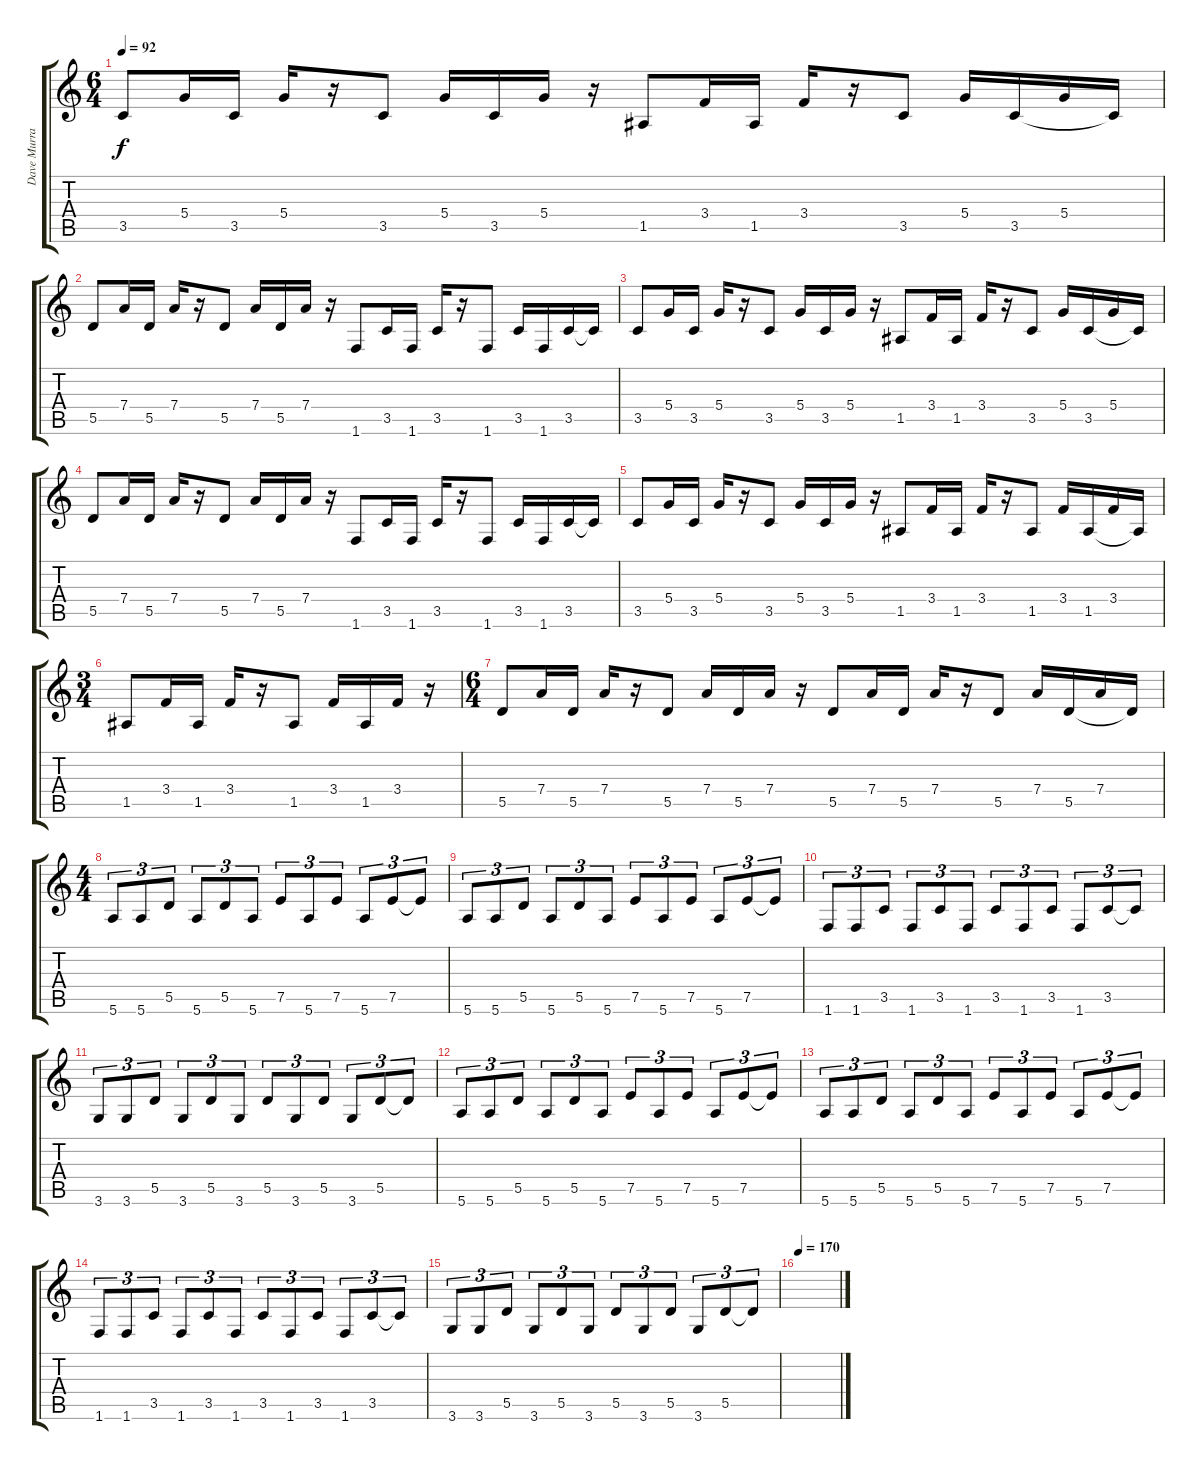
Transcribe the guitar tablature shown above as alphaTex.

\track ("Dave Murray" "Dave Murra") {instrument acousticguitarsteel}
\staff {score tabs}
\tuning (E4 B3 G3 D3 A2 E2) {hide}
\ts (6 4)
\tempo 92
\clef g2
\ks c
3.5.8{dy f} 5.4.16 3.5.16 5.4.16 r.16 3.5.8 5.4.16 3.5.16 5.4.16 r.16 1.5.8 3.4.16 1.5.16 3.4.16 r.16 3.5.8 5.4.16 3.5.16 5.4.16 3.5{t}.16 |
5.5.8 7.4.16 5.5.16 7.4.16 r.16 5.5.8 7.4.16 5.5.16 7.4.16 r.16 1.6.8 3.5.16 1.6.16 3.5.16 r.16 1.6.8 3.5.16 1.6.16 3.5.16 3.5{t}.16 |
3.5.8 5.4.16 3.5.16 5.4.16 r.16 3.5.8 5.4.16 3.5.16 5.4.16 r.16 1.5.8 3.4.16 1.5.16 3.4.16 r.16 3.5.8 5.4.16 3.5.16 5.4.16 3.5{t}.16 |
5.5.8 7.4.16 5.5.16 7.4.16 r.16 5.5.8 7.4.16 5.5.16 7.4.16 r.16 1.6.8 3.5.16 1.6.16 3.5.16 r.16 1.6.8 3.5.16 1.6.16 3.5.16 3.5{t}.16 |
3.5.8 5.4.16 3.5.16 5.4.16 r.16 3.5.8 5.4.16 3.5.16 5.4.16 r.16 1.5.8 3.4.16 1.5.16 3.4.16 r.16 1.5.8 3.4.16 1.5.16 3.4.16 1.5{t}.16 |
\ts (3 4)
1.5.8 3.4.16 1.5.16 3.4.16 r.16 1.5.8 3.4.16 1.5.16 3.4.16 r.16 |
\ts (6 4)
5.5.8 7.4.16 5.5.16 7.4.16 r.16 5.5.8 7.4.16 5.5.16 7.4.16 r.16 5.5.8 7.4.16 5.5.16 7.4.16 r.16 5.5.8 7.4.16 5.5.16 7.4.16 5.5{t}.16 |
\ts (4 4)
5.6.8{tu (3 2)} 5.6.8{tu (3 2)} 5.5.8{tu (3 2)} 5.6.8{tu (3 2)} 5.5.8{tu (3 2)} 5.6.8{tu (3 2)} 7.5.8{tu (3 2)} 5.6.8{tu (3 2)} 7.5.8{tu (3 2)} 5.6.8{tu (3 2)} 7.5.8{tu (3 2)} 7.5{t}.8{tu (3 2)} |
5.6.8{tu (3 2)} 5.6.8{tu (3 2)} 5.5.8{tu (3 2)} 5.6.8{tu (3 2)} 5.5.8{tu (3 2)} 5.6.8{tu (3 2)} 7.5.8{tu (3 2)} 5.6.8{tu (3 2)} 7.5.8{tu (3 2)} 5.6.8{tu (3 2)} 7.5.8{tu (3 2)} 7.5{t}.8{tu (3 2)} |
1.6.8{tu (3 2)} 1.6.8{tu (3 2)} 3.5.8{tu (3 2)} 1.6.8{tu (3 2)} 3.5.8{tu (3 2)} 1.6.8{tu (3 2)} 3.5.8{tu (3 2)} 1.6.8{tu (3 2)} 3.5.8{tu (3 2)} 1.6.8{tu (3 2)} 3.5.8{tu (3 2)} 3.5{t}.8{tu (3 2)} |
3.6.8{tu (3 2)} 3.6.8{tu (3 2)} 5.5.8{tu (3 2)} 3.6.8{tu (3 2)} 5.5.8{tu (3 2)} 3.6.8{tu (3 2)} 5.5.8{tu (3 2)} 3.6.8{tu (3 2)} 5.5.8{tu (3 2)} 3.6.8{tu (3 2)} 5.5.8{tu (3 2)} 5.5{t}.8{tu (3 2)} |
5.6.8{tu (3 2)} 5.6.8{tu (3 2)} 5.5.8{tu (3 2)} 5.6.8{tu (3 2)} 5.5.8{tu (3 2)} 5.6.8{tu (3 2)} 7.5.8{tu (3 2)} 5.6.8{tu (3 2)} 7.5.8{tu (3 2)} 5.6.8{tu (3 2)} 7.5.8{tu (3 2)} 7.5{t}.8{tu (3 2)} |
5.6.8{tu (3 2)} 5.6.8{tu (3 2)} 5.5.8{tu (3 2)} 5.6.8{tu (3 2)} 5.5.8{tu (3 2)} 5.6.8{tu (3 2)} 7.5.8{tu (3 2)} 5.6.8{tu (3 2)} 7.5.8{tu (3 2)} 5.6.8{tu (3 2)} 7.5.8{tu (3 2)} 7.5{t}.8{tu (3 2)} |
1.6.8{tu (3 2)} 1.6.8{tu (3 2)} 3.5.8{tu (3 2)} 1.6.8{tu (3 2)} 3.5.8{tu (3 2)} 1.6.8{tu (3 2)} 3.5.8{tu (3 2)} 1.6.8{tu (3 2)} 3.5.8{tu (3 2)} 1.6.8{tu (3 2)} 3.5.8{tu (3 2)} 3.5{t}.8{tu (3 2)} |
3.6.8{tu (3 2)} 3.6.8{tu (3 2)} 5.5.8{tu (3 2)} 3.6.8{tu (3 2)} 5.5.8{tu (3 2)} 3.6.8{tu (3 2)} 5.5.8{tu (3 2)} 3.6.8{tu (3 2)} 5.5.8{tu (3 2)} 3.6.8{tu (3 2)} 5.5.8{tu (3 2)} 5.5{t}.8{tu (3 2)} |
\tempo 170
